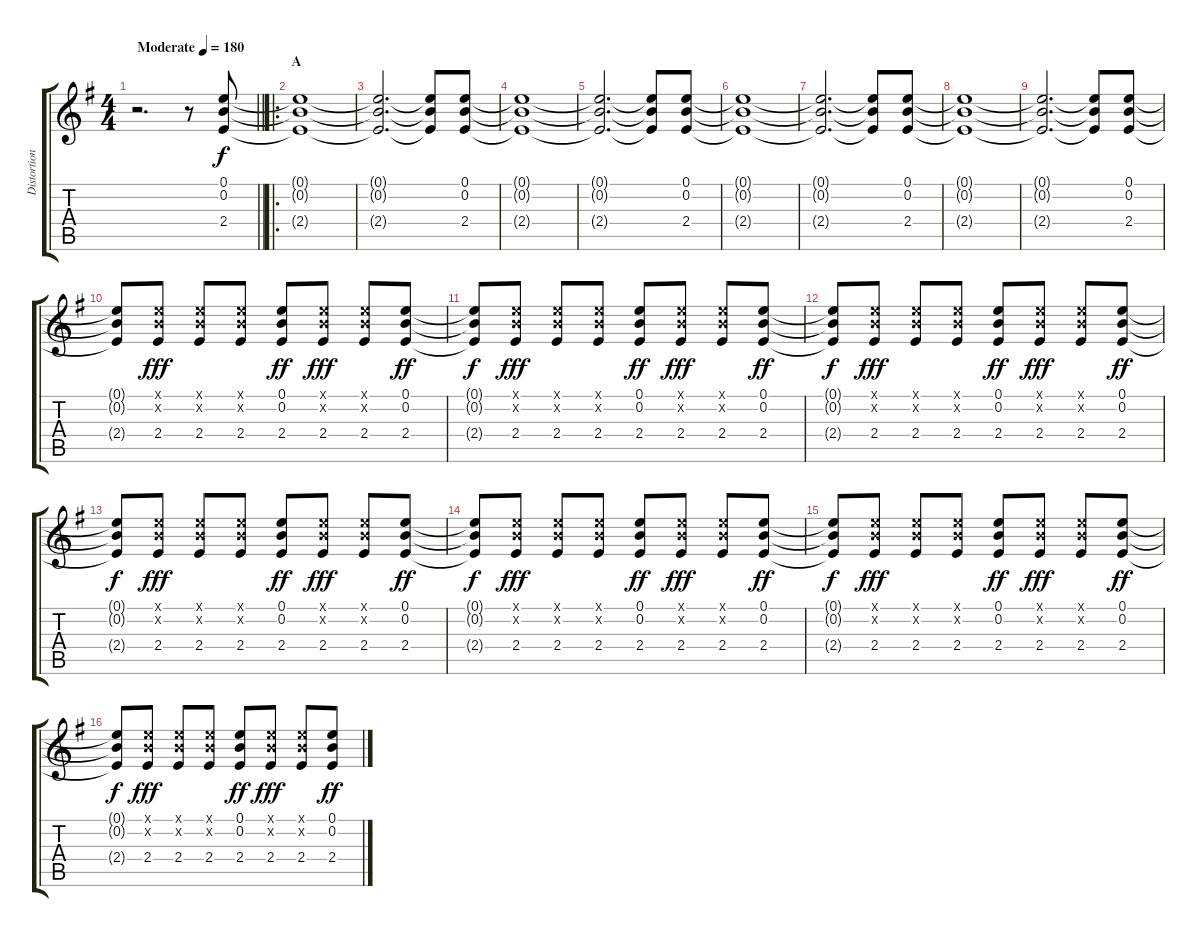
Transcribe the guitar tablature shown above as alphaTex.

\track ("Distortion Guitar" "Distortion") {instrument distortionguitar}
\staff {score tabs}
\tuning (E4 B3 G3 D3 A2 E2) {hide}
\ts (4 4)
\tempo (180 "Moderate")
\clef g2
\barLineRight lightlight
\ks g
r.2{d dy f instrument distortionguitar} r.8 (0.1 0.2 2.4).8 |
\ro
\section ("" "A")
(0.1{t} 0.2{t} 2.4{t}).1 |
(0.1{t} 0.2{t} 2.4{t}).2{d} (0.1{t} 0.2{t} 2.4{t}).8 (0.1 0.2 2.4).8 |
(0.1{t} 0.2{t} 2.4{t}).1 |
(0.1{t} 0.2{t} 2.4{t}).2{d} (0.1{t} 0.2{t} 2.4{t}).8 (0.1 0.2 2.4).8 |
(0.1{t} 0.2{t} 2.4{t}).1 |
(0.1{t} 0.2{t} 2.4{t}).2{d} (0.1{t} 0.2{t} 2.4{t}).8 (0.1 0.2 2.4).8 |
(0.1{t} 0.2{t} 2.4{t}).1 |
(0.1{t} 0.2{t} 2.4{t}).2{d} (0.1{t} 0.2{t} 2.4{t}).8 (0.1 0.2 2.4).8 |
(0.1{t} 0.2{t} 2.4{t}).8 (0.1{x} 0.2{x} 2.4).8{dy fff} (0.1{x} 0.2{x} 2.4).8 (0.1{x} 0.2{x} 2.4).8 (0.1 0.2 2.4).8{dy ff} (0.1{x} 0.2{x} 2.4).8{dy fff} (0.1{x} 0.2{x} 2.4).8 (0.1 0.2 2.4).8{dy ff} |
(0.1{t} 0.2{t} 2.4{t}).8{dy f} (0.1{x} 0.2{x} 2.4).8{dy fff} (0.1{x} 0.2{x} 2.4).8 (0.1{x} 0.2{x} 2.4).8 (0.1 0.2 2.4).8{dy ff} (0.1{x} 0.2{x} 2.4).8{dy fff} (0.1{x} 0.2{x} 2.4).8 (0.1 0.2 2.4).8{dy ff} |
(0.1{t} 0.2{t} 2.4{t}).8{dy f} (0.1{x} 0.2{x} 2.4).8{dy fff} (0.1{x} 0.2{x} 2.4).8 (0.1{x} 0.2{x} 2.4).8 (0.1 0.2 2.4).8{dy ff} (0.1{x} 0.2{x} 2.4).8{dy fff} (0.1{x} 0.2{x} 2.4).8 (0.1 0.2 2.4).8{dy ff} |
(0.1{t} 0.2{t} 2.4{t}).8{dy f} (0.1{x} 0.2{x} 2.4).8{dy fff} (0.1{x} 0.2{x} 2.4).8 (0.1{x} 0.2{x} 2.4).8 (0.1 0.2 2.4).8{dy ff} (0.1{x} 0.2{x} 2.4).8{dy fff} (0.1{x} 0.2{x} 2.4).8 (0.1 0.2 2.4).8{dy ff} |
(0.1{t} 0.2{t} 2.4{t}).8{dy f} (0.1{x} 0.2{x} 2.4).8{dy fff} (0.1{x} 0.2{x} 2.4).8 (0.1{x} 0.2{x} 2.4).8 (0.1 0.2 2.4).8{dy ff} (0.1{x} 0.2{x} 2.4).8{dy fff} (0.1{x} 0.2{x} 2.4).8 (0.1 0.2 2.4).8{dy ff} |
(0.1{t} 0.2{t} 2.4{t}).8{dy f} (0.1{x} 0.2{x} 2.4).8{dy fff} (0.1{x} 0.2{x} 2.4).8 (0.1{x} 0.2{x} 2.4).8 (0.1 0.2 2.4).8{dy ff} (0.1{x} 0.2{x} 2.4).8{dy fff} (0.1{x} 0.2{x} 2.4).8 (0.1 0.2 2.4).8{dy ff} |
(0.1{t} 0.2{t} 2.4{t}).8{dy f} (0.1{x} 0.2{x} 2.4).8{dy fff} (0.1{x} 0.2{x} 2.4).8 (0.1{x} 0.2{x} 2.4).8 (0.1 0.2 2.4).8{dy ff} (0.1{x} 0.2{x} 2.4).8{dy fff} (0.1{x} 0.2{x} 2.4).8 (0.1 0.2 2.4).8{dy ff}
